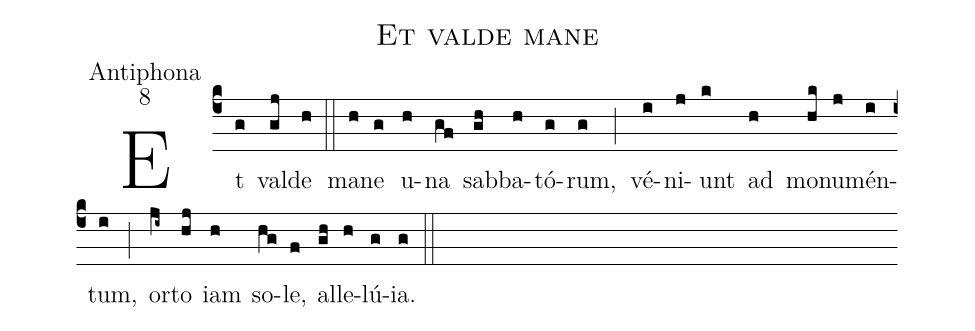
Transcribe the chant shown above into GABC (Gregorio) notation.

name:Et valde mane;
office-part:Antiphona;
mode:8;
%%
(c4) Et(g) va(gj)lde(h) (::)
ma(h)ne(g) u(h)na(gf) sab(gh)ba(h)tó(g)rum,(g) (;) vé(i)ni(j)unt(k) ad(h) mo(hk)nu(j)mén(i)tum,(i) (;) or(ji~)to(hj) iam(h) so(hg)le,(f) al(gh)le(h)lú(g)ia.(g) (::)
